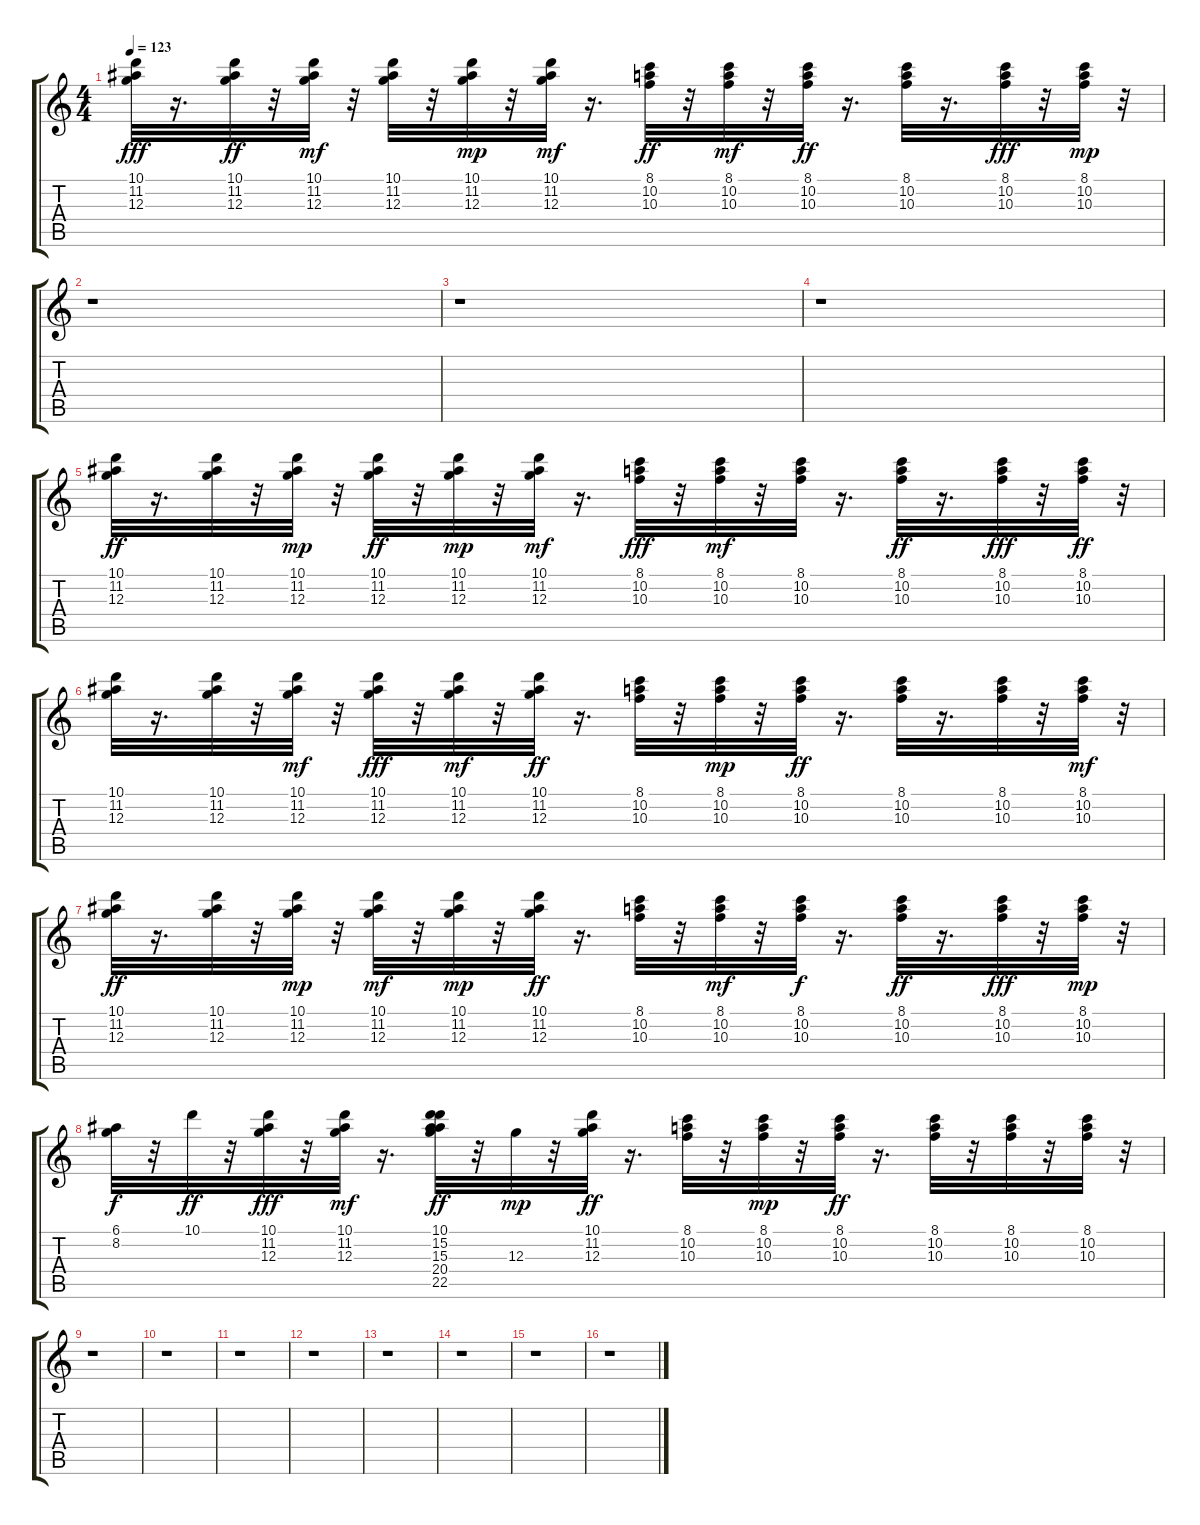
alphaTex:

\track "" {instrument electricguitarjazz}
\staff {score tabs}
\tuning (E4 B3 G3 D3 A2 E2) {hide}
\ts (4 4)
\tempo 123
\clef g2
\ks c
(10.1 11.2 12.3).32{dy fff} r.16{d} (10.1 11.2 12.3).32{dy ff} r.32 (10.1 11.2 12.3).32{dy mf} r.32 (10.1 11.2 12.3).32 r.32 (10.1 11.2 12.3).32{dy mp} r.32 (10.1 11.2 12.3).32{dy mf} r.16{d} (8.1 10.2 10.3).32{dy ff} r.32 (8.1 10.2 10.3).32{dy mf} r.32 (8.1 10.2 10.3).32{dy ff} r.16{d} (8.1 10.2 10.3).32 r.16{d} (8.1 10.2 10.3).32{dy fff} r.32 (8.1 10.2 10.3).32{dy mp} r.32 |
r.1 |
r.1 |
r.1 |
(10.1 11.2 12.3).32{dy ff} r.16{d} (10.1 11.2 12.3).32 r.32 (10.1 11.2 12.3).32{dy mp} r.32 (10.1 11.2 12.3).32{dy ff} r.32 (10.1 11.2 12.3).32{dy mp} r.32 (10.1 11.2 12.3).32{dy mf} r.16{d} (8.1 10.2 10.3).32{dy fff} r.32 (8.1 10.2 10.3).32{dy mf} r.32 (8.1 10.2 10.3).32 r.16{d} (8.1 10.2 10.3).32{dy ff} r.16{d} (8.1 10.2 10.3).32{dy fff} r.32 (8.1 10.2 10.3).32{dy ff} r.32 |
(10.1 11.2 12.3).32 r.16{d} (10.1 11.2 12.3).32 r.32 (10.1 11.2 12.3).32{dy mf} r.32 (10.1 11.2 12.3).32{dy fff} r.32 (10.1 11.2 12.3).32{dy mf} r.32 (10.1 11.2 12.3).32{dy ff} r.16{d} (8.1 10.2 10.3).32 r.32 (8.1 10.2 10.3).32{dy mp} r.32 (8.1 10.2 10.3).32{dy ff} r.16{d} (8.1 10.2 10.3).32 r.16{d} (8.1 10.2 10.3).32 r.32 (8.1 10.2 10.3).32{dy mf} r.32 |
(10.1 11.2 12.3).32{dy ff} r.16{d} (10.1 11.2 12.3).32 r.32 (10.1 11.2 12.3).32{dy mp} r.32 (10.1 11.2 12.3).32{dy mf} r.32 (10.1 11.2 12.3).32{dy mp} r.32 (10.1 11.2 12.3).32{dy ff} r.16{d} (8.1 10.2 10.3).32 r.32 (8.1 10.2 10.3).32{dy mf} r.32 (8.1 10.2 10.3).32{dy f} r.16{d} (8.1 10.2 10.3).32{dy ff} r.16{d} (8.1 10.2 10.3).32{dy fff} r.32 (8.1 10.2 10.3).32{dy mp} r.32 |
(6.1 8.2).32{dy f} r.32 10.1.32{dy ff} r.32 (10.1 11.2 12.3).32{dy fff} r.32 (10.1 11.2 12.3).32{dy mf} r.16{d} (10.1 15.2 15.3 20.4 22.5).32{dy ff} r.32 12.3.32{dy mp} r.32 (10.1 11.2 12.3).32{dy ff} r.16{d} (8.1 10.2 10.3).32 r.32 (8.1 10.2 10.3).32{dy mp} r.32 (8.1 10.2 10.3).32{dy ff} r.16{d} (8.1 10.2 10.3).32 r.32 (8.1 10.2 10.3).32 r.32 (8.1 10.2 10.3).32 r.32 |
r.1 |
r.1 |
r.1 |
r.1 |
r.1 |
r.1 |
r.1 |
r.1
